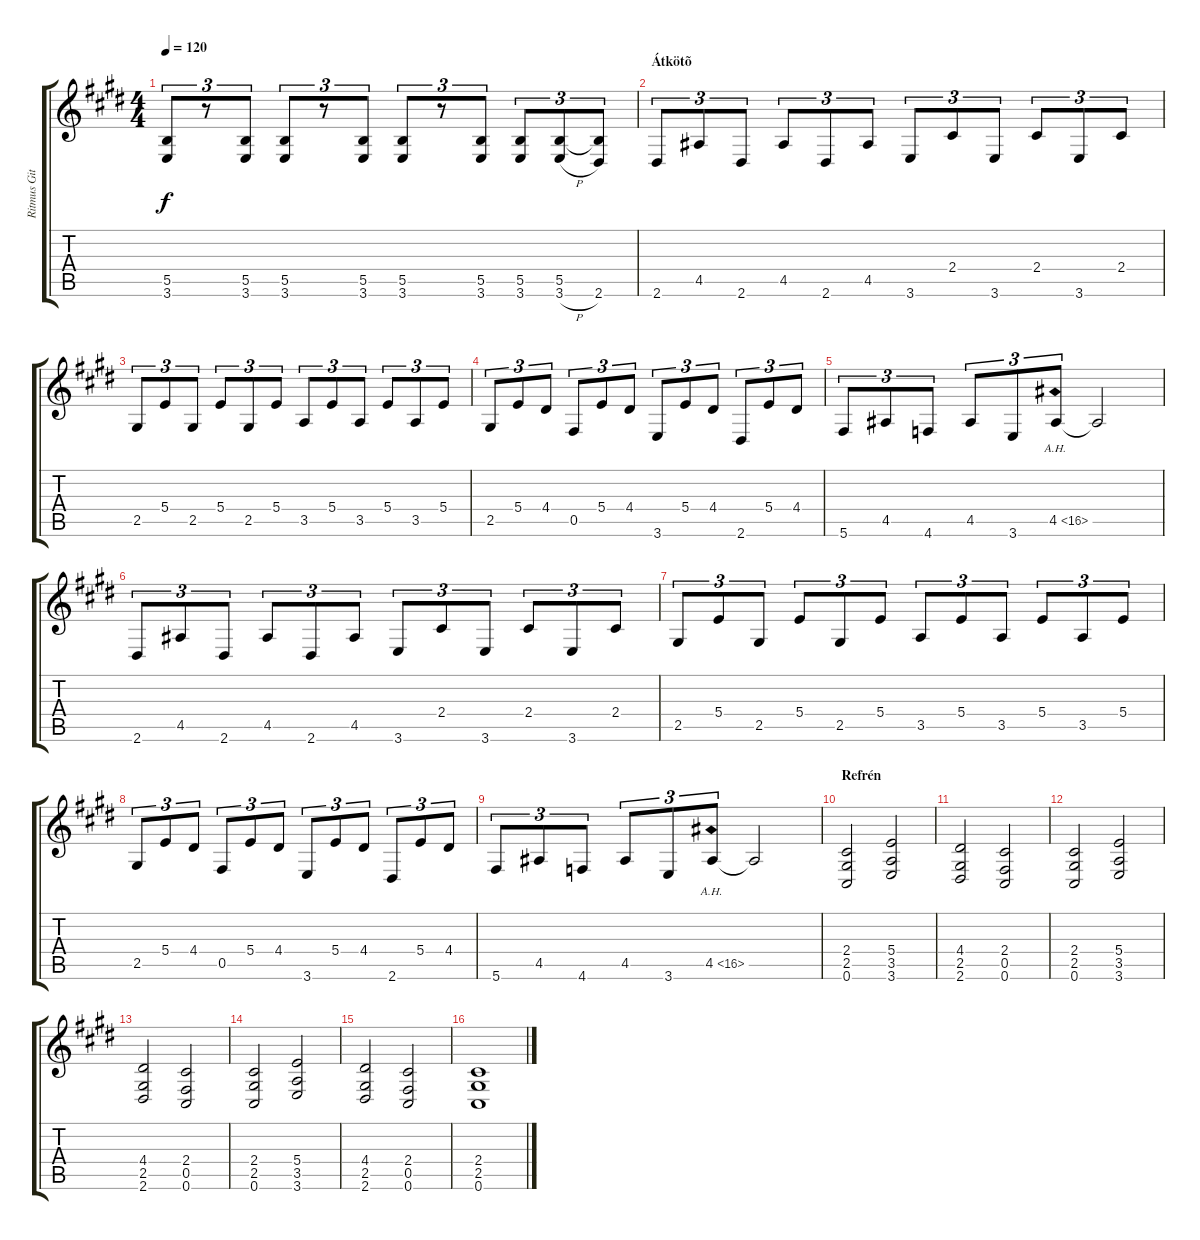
\track ("Ritmus Gitár 2" "Ritmus Git") {instrument distortionguitar}
\staff {score tabs}
\tuning (Db4 Ab3 E3 B2 Gb2 Db2) {hide}
\ts (4 4)
\tempo 120
\clef g2
\ks c#minor
(5.5 3.6).8{tu (3 2) dy f} r.8{tu (3 2)} (5.5 3.6).8{tu (3 2)} (5.5 3.6).8{tu (3 2)} r.8{tu (3 2)} (5.5 3.6).8{tu (3 2)} (5.5 3.6).8{tu (3 2)} r.8{tu (3 2)} (5.5 3.6).8{tu (3 2)} (5.5 3.6).8{tu (3 2)} (5.5 3.6{h}).8{tu (3 2)} (5.5{t} 2.6).8{tu (3 2)} |
\section ("" "Átkötõ")
2.6.8{tu (3 2)} 4.5.8{tu (3 2)} 2.6.8{tu (3 2)} 4.5.8{tu (3 2)} 2.6.8{tu (3 2)} 4.5.8{tu (3 2)} 3.6.8{tu (3 2)} 2.4.8{tu (3 2)} 3.6.8{tu (3 2)} 2.4.8{tu (3 2)} 3.6.8{tu (3 2)} 2.4.8{tu (3 2)} |
2.5.8{tu (3 2)} 5.4.8{tu (3 2)} 2.5.8{tu (3 2)} 5.4.8{tu (3 2)} 2.5.8{tu (3 2)} 5.4.8{tu (3 2)} 3.5.8{tu (3 2)} 5.4.8{tu (3 2)} 3.5.8{tu (3 2)} 5.4.8{tu (3 2)} 3.5.8{tu (3 2)} 5.4.8{tu (3 2)} |
2.5.8{tu (3 2)} 5.4.8{tu (3 2)} 4.4.8{tu (3 2)} 0.5.8{tu (3 2)} 5.4.8{tu (3 2)} 4.4.8{tu (3 2)} 3.6.8{tu (3 2)} 5.4.8{tu (3 2)} 4.4.8{tu (3 2)} 2.6.8{tu (3 2)} 5.4.8{tu (3 2)} 4.4.8{tu (3 2)} |
5.6.8{tu (3 2)} 4.5.8{tu (3 2)} 4.6.8{tu (3 2)} 4.5.8{tu (3 2)} 3.6.8{tu (3 2)} 4.5{ah 12}.8{tu (3 2)} 4.5{t}.2 |
2.6.8{tu (3 2)} 4.5.8{tu (3 2)} 2.6.8{tu (3 2)} 4.5.8{tu (3 2)} 2.6.8{tu (3 2)} 4.5.8{tu (3 2)} 3.6.8{tu (3 2)} 2.4.8{tu (3 2)} 3.6.8{tu (3 2)} 2.4.8{tu (3 2)} 3.6.8{tu (3 2)} 2.4.8{tu (3 2)} |
2.5.8{tu (3 2)} 5.4.8{tu (3 2)} 2.5.8{tu (3 2)} 5.4.8{tu (3 2)} 2.5.8{tu (3 2)} 5.4.8{tu (3 2)} 3.5.8{tu (3 2)} 5.4.8{tu (3 2)} 3.5.8{tu (3 2)} 5.4.8{tu (3 2)} 3.5.8{tu (3 2)} 5.4.8{tu (3 2)} |
2.5.8{tu (3 2)} 5.4.8{tu (3 2)} 4.4.8{tu (3 2)} 0.5.8{tu (3 2)} 5.4.8{tu (3 2)} 4.4.8{tu (3 2)} 3.6.8{tu (3 2)} 5.4.8{tu (3 2)} 4.4.8{tu (3 2)} 2.6.8{tu (3 2)} 5.4.8{tu (3 2)} 4.4.8{tu (3 2)} |
5.6.8{tu (3 2)} 4.5.8{tu (3 2)} 4.6.8{tu (3 2)} 4.5.8{tu (3 2)} 3.6.8{tu (3 2)} 4.5{ah 12}.8{tu (3 2)} 4.5{t}.2 |
\section ("" "Refrén")
(2.4 2.5 0.6).2 (5.4 3.5 3.6).2 |
(4.4 2.5 2.6).2 (2.4 0.5 0.6).2 |
(2.4 2.5 0.6).2 (5.4 3.5 3.6).2 |
(4.4 2.5 2.6).2 (2.4 0.5 0.6).2 |
(2.4 2.5 0.6).2 (5.4 3.5 3.6).2 |
(4.4 2.5 2.6).2 (2.4 0.5 0.6).2 |
(2.4 2.5 0.6).1
